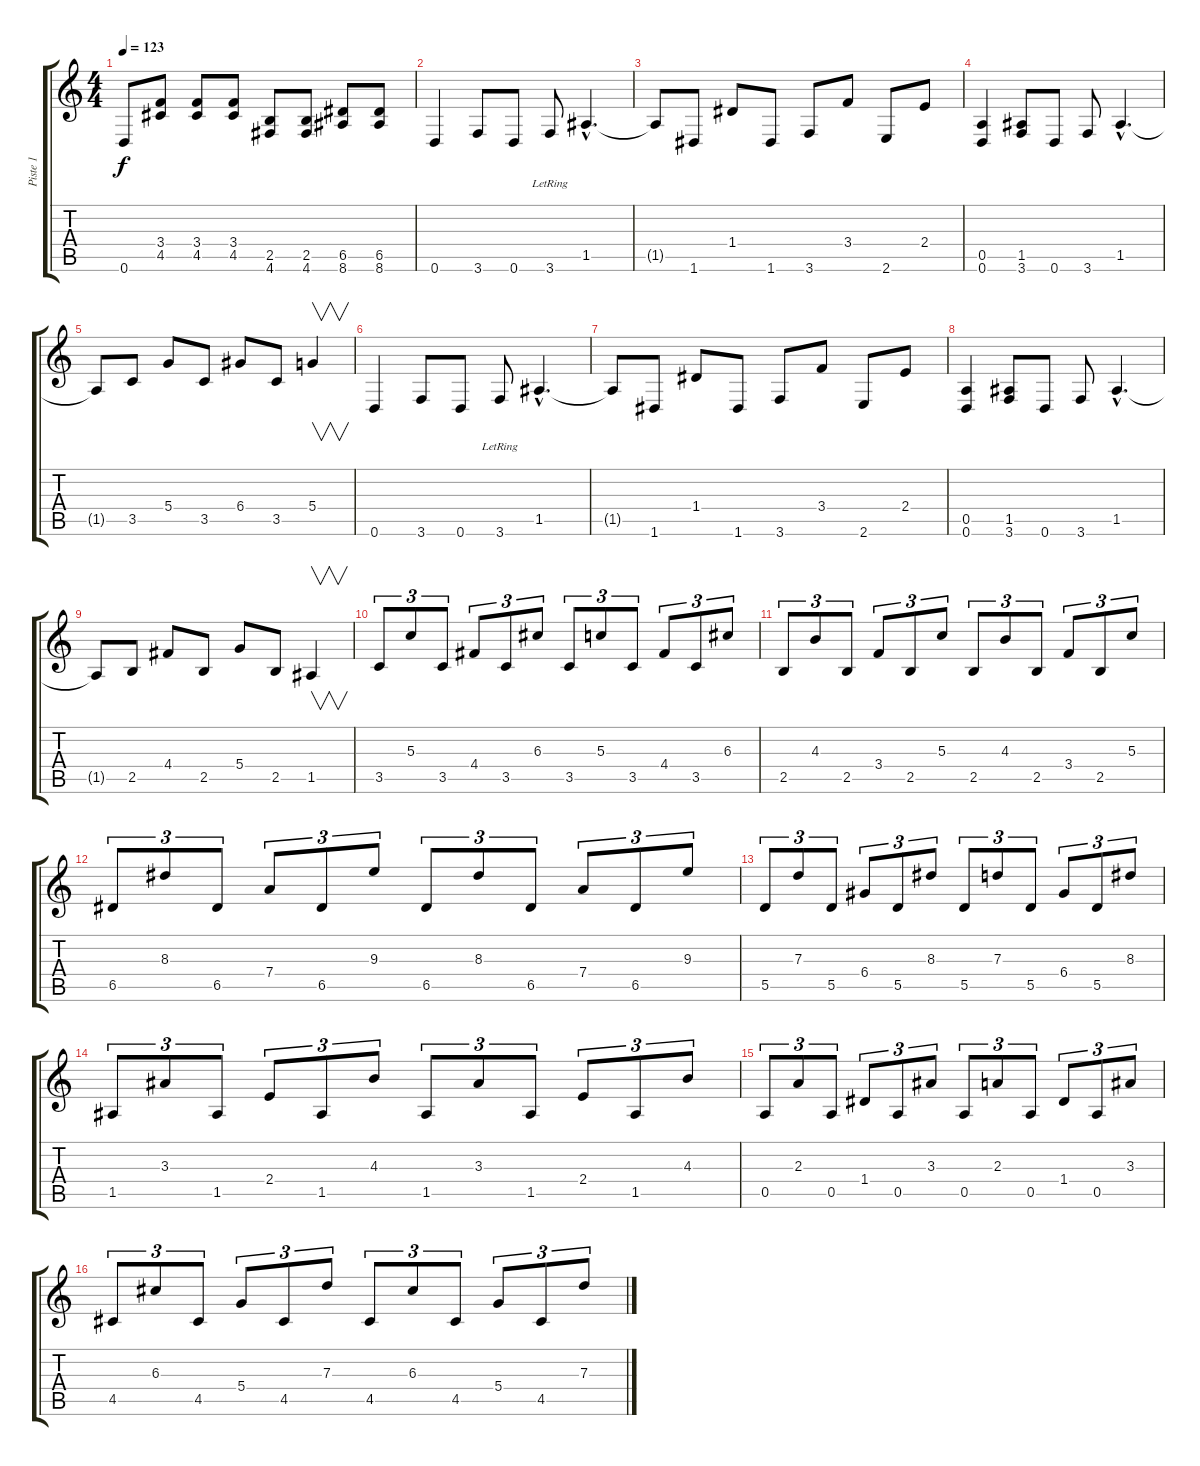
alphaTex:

\track ("Piste 1" "Piste 1") {instrument overdrivenguitar}
\staff {score tabs}
\tuning (E4 B3 G3 D3 A2 D2) {hide}
\ts (4 4)
\tempo 123
\clef g2
\ks c
0.6.8{dy f} (3.4 4.5).8 (3.4 4.5).8 (3.4 4.5).8 (2.5 4.6).8 (2.5 4.6).8 (6.5 8.6).8 (6.5 8.6).8 |
0.6.4 3.6.8 0.6.8 3.6{lr}.8 1.5{hac}.4{d} |
1.5{t}.8 1.6.8 1.4.8 1.6.8 3.6.8 3.4.8 2.6.8 2.4.8 |
(0.5 0.6).4 (1.5 3.6).8 0.6.8 3.6.8 1.5{hac}.4{d} |
1.5{t}.8 3.5.8 5.4.8 3.5.8 6.4.8 3.5.8 5.4.4{v} |
0.6.4 3.6.8 0.6.8 3.6{lr}.8 1.5{hac}.4{d} |
1.5{t}.8 1.6.8 1.4.8 1.6.8 3.6.8 3.4.8 2.6.8 2.4.8 |
(0.5 0.6).4 (1.5 3.6).8 0.6.8 3.6.8 1.5{hac}.4{d} |
1.5{t}.8 2.5.8 4.4.8 2.5.8 5.4.8 2.5.8 1.5.4{v} |
3.5.8{tu (3 2)} 5.3.8{tu (3 2)} 3.5.8{tu (3 2)} 4.4.8{tu (3 2)} 3.5.8{tu (3 2)} 6.3.8{tu (3 2)} 3.5.8{tu (3 2)} 5.3.8{tu (3 2)} 3.5.8{tu (3 2)} 4.4.8{tu (3 2)} 3.5.8{tu (3 2)} 6.3.8{tu (3 2)} |
2.5.8{tu (3 2)} 4.3.8{tu (3 2)} 2.5.8{tu (3 2)} 3.4.8{tu (3 2)} 2.5.8{tu (3 2)} 5.3.8{tu (3 2)} 2.5.8{tu (3 2)} 4.3.8{tu (3 2)} 2.5.8{tu (3 2)} 3.4.8{tu (3 2)} 2.5.8{tu (3 2)} 5.3.8{tu (3 2)} |
6.5.8{tu (3 2)} 8.3.8{tu (3 2)} 6.5.8{tu (3 2)} 7.4.8{tu (3 2)} 6.5.8{tu (3 2)} 9.3.8{tu (3 2)} 6.5.8{tu (3 2)} 8.3.8{tu (3 2)} 6.5.8{tu (3 2)} 7.4.8{tu (3 2)} 6.5.8{tu (3 2)} 9.3.8{tu (3 2)} |
5.5.8{tu (3 2)} 7.3.8{tu (3 2)} 5.5.8{tu (3 2)} 6.4.8{tu (3 2)} 5.5.8{tu (3 2)} 8.3.8{tu (3 2)} 5.5.8{tu (3 2)} 7.3.8{tu (3 2)} 5.5.8{tu (3 2)} 6.4.8{tu (3 2)} 5.5.8{tu (3 2)} 8.3.8{tu (3 2)} |
1.5.8{tu (3 2)} 3.3.8{tu (3 2)} 1.5.8{tu (3 2)} 2.4.8{tu (3 2)} 1.5.8{tu (3 2)} 4.3.8{tu (3 2)} 1.5.8{tu (3 2)} 3.3.8{tu (3 2)} 1.5.8{tu (3 2)} 2.4.8{tu (3 2)} 1.5.8{tu (3 2)} 4.3.8{tu (3 2)} |
0.5.8{tu (3 2)} 2.3.8{tu (3 2)} 0.5.8{tu (3 2)} 1.4.8{tu (3 2)} 0.5.8{tu (3 2)} 3.3.8{tu (3 2)} 0.5.8{tu (3 2)} 2.3.8{tu (3 2)} 0.5.8{tu (3 2)} 1.4.8{tu (3 2)} 0.5.8{tu (3 2)} 3.3.8{tu (3 2)} |
4.5.8{tu (3 2)} 6.3.8{tu (3 2)} 4.5.8{tu (3 2)} 5.4.8{tu (3 2)} 4.5.8{tu (3 2)} 7.3.8{tu (3 2)} 4.5.8{tu (3 2)} 6.3.8{tu (3 2)} 4.5.8{tu (3 2)} 5.4.8{tu (3 2)} 4.5.8{tu (3 2)} 7.3.8{tu (3 2)}
